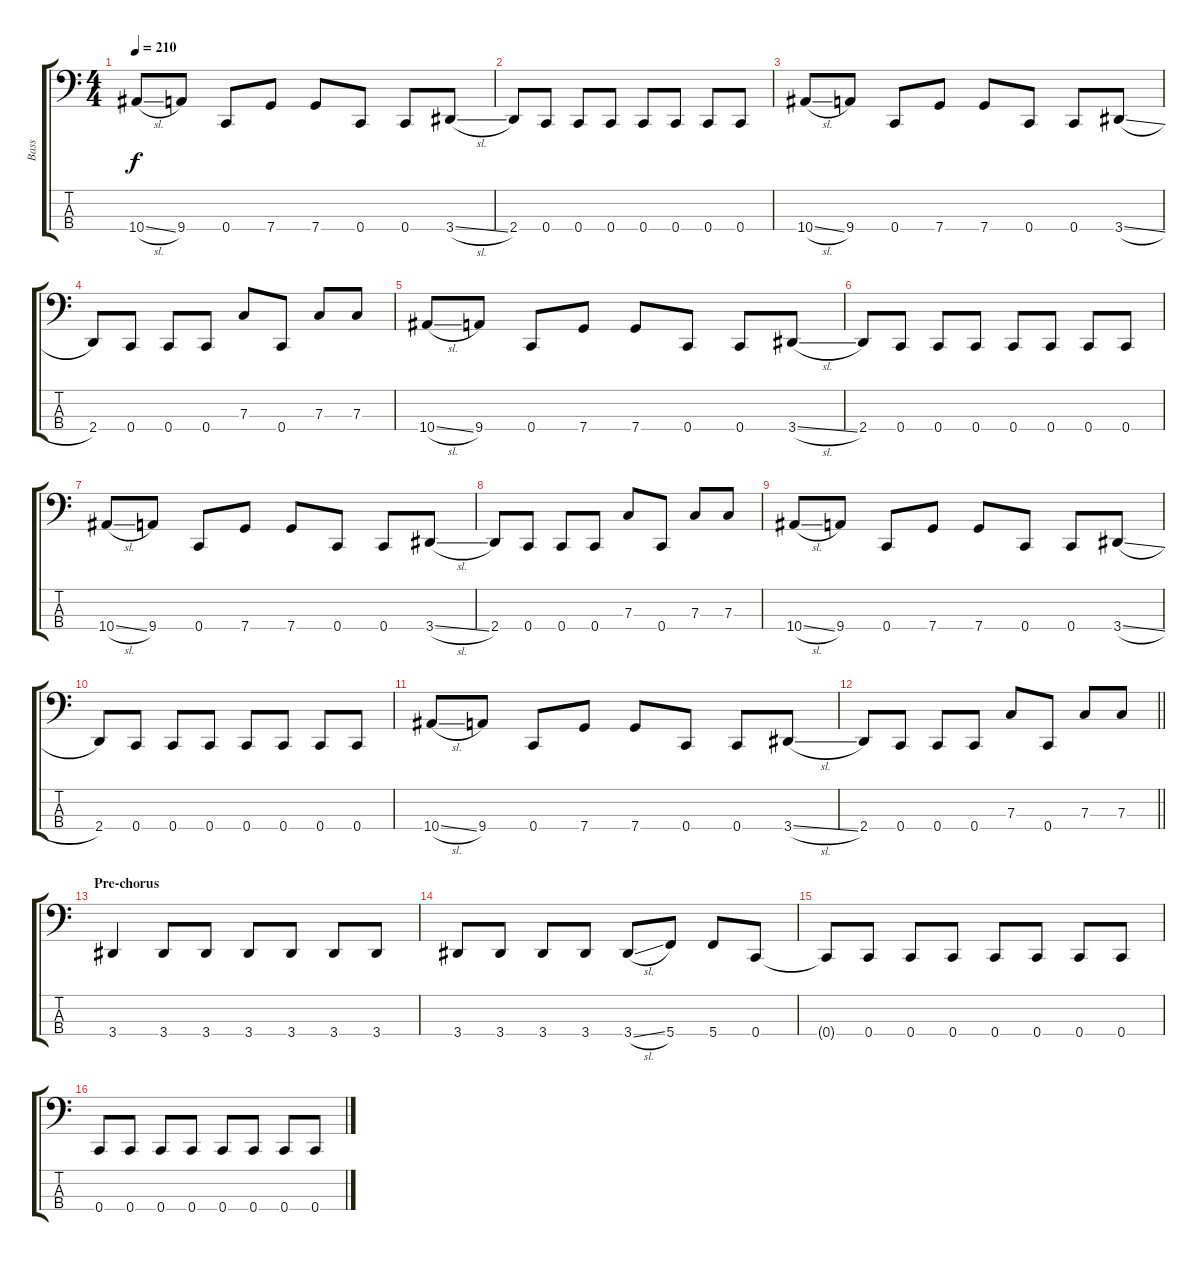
\track ("Bass" "Bass") {instrument electricbassfinger}
\staff {score tabs}
\tuning (Eb2 Bb1 F1 C1) {hide}
\ts (4 4)
\tempo 210
\clef f4
\ks c
10.4{sl}.8{dy f} 9.4.8 0.4.8 7.4.8 7.4.8 0.4.8 0.4.8 3.4{sl}.8 |
2.4.8 0.4.8 0.4.8 0.4.8 0.4.8 0.4.8 0.4.8 0.4.8 |
10.4{sl}.8 9.4.8 0.4.8 7.4.8 7.4.8 0.4.8 0.4.8 3.4{sl}.8 |
2.4.8 0.4.8 0.4.8 0.4.8 7.3.8 0.4.8 7.3.8 7.3.8 |
10.4{sl}.8 9.4.8 0.4.8 7.4.8 7.4.8 0.4.8 0.4.8 3.4{sl}.8 |
2.4.8 0.4.8 0.4.8 0.4.8 0.4.8 0.4.8 0.4.8 0.4.8 |
10.4{sl}.8 9.4.8 0.4.8 7.4.8 7.4.8 0.4.8 0.4.8 3.4{sl}.8 |
2.4.8 0.4.8 0.4.8 0.4.8 7.3.8 0.4.8 7.3.8 7.3.8 |
10.4{sl}.8 9.4.8 0.4.8 7.4.8 7.4.8 0.4.8 0.4.8 3.4{sl}.8 |
2.4.8 0.4.8 0.4.8 0.4.8 0.4.8 0.4.8 0.4.8 0.4.8 |
10.4{sl}.8 9.4.8 0.4.8 7.4.8 7.4.8 0.4.8 0.4.8 3.4{sl}.8 |
\barLineRight lightlight
2.4.8 0.4.8 0.4.8 0.4.8 7.3.8 0.4.8 7.3.8 7.3.8 |
\section ("" "Pre-chorus")
3.4.4 3.4.8 3.4.8 3.4.8 3.4.8 3.4.8 3.4.8 |
3.4.8 3.4.8 3.4.8 3.4.8 3.4{sl}.8 5.4.8 5.4.8 0.4.8 |
0.4{t}.8 0.4.8 0.4.8 0.4.8 0.4.8 0.4.8 0.4.8 0.4.8 |
0.4.8 0.4.8 0.4.8 0.4.8 0.4.8 0.4.8 0.4.8 0.4.8
